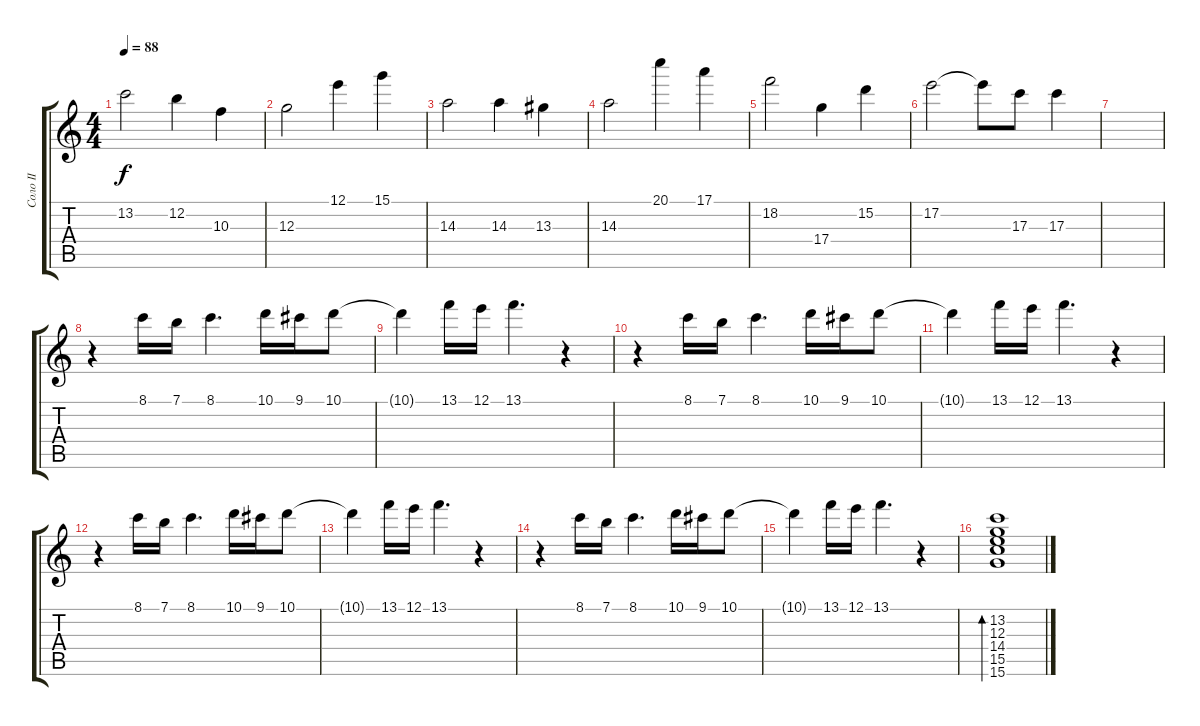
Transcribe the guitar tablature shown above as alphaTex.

\track ("Соло II" "Соло II") {instrument distortionguitar}
\staff {score tabs}
\tuning (E4 B3 G3 D3 A2 E2) {hide}
\ts (4 4)
\tempo 88
\clef g2
\ks c
13.2.2{dy f} 12.2.4 10.3.4 |
12.3.2 12.1.4 15.1.4 |
14.3.2 14.3.4 13.3.4 |
14.3.2 20.1.4 17.1.4 |
18.2.2 17.4.4 15.2.4 |
17.2.2 17.2{t}.8 17.3.8 17.3.4 |
|
r.4{volume 14 balance 3} 8.1.16 7.1.16 8.1.4{d} 10.1.16 9.1.16 10.1.8 |
10.1{t}.4 13.1.16 12.1.16 13.1.4{d} r.4 |
r.4 8.1.16 7.1.16 8.1.4{d} 10.1.16 9.1.16 10.1.8 |
10.1{t}.4 13.1.16 12.1.16 13.1.4{d} r.4 |
r.4 8.1.16 7.1.16 8.1.4{d} 10.1.16 9.1.16 10.1.8 |
10.1{t}.4 13.1.16 12.1.16 13.1.4{d} r.4 |
r.4 8.1.16 7.1.16 8.1.4{d} 10.1.16 9.1.16 10.1.8 |
10.1{t}.4 13.1.16 12.1.16 13.1.4{d} r.4{volume 12 balance 0} |
(13.2 12.3 14.4 15.5 15.6).1{bd 480}
